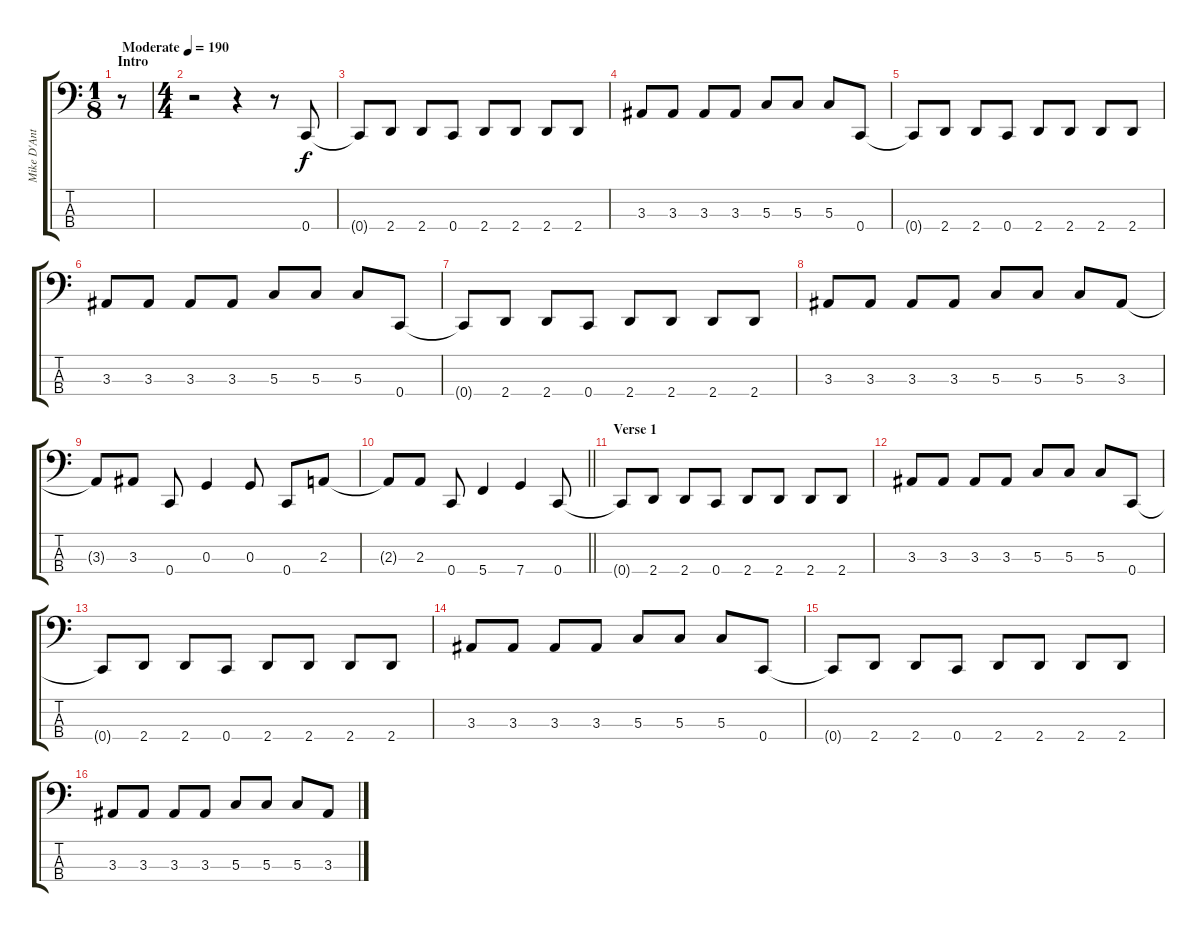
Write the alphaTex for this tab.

\track ("Mike D'Antonio" "Mike D'Ant") {instrument electricbasspick}
\staff {score tabs}
\tuning (F2 C2 G1 C1) {hide}
\ts (1 8)
\section ("" "Intro")
\tempo (190 "Moderate")
\clef f4
\ks c
r.8{dy f instrument electricbasspick} |
\ts (4 4)
r.2 r.4 r.8 0.4.8 |
0.4{t}.8 2.4.8 2.4.8 0.4.8 2.4.8 2.4.8 2.4.8 2.4.8 |
3.3.8 3.3.8 3.3.8 3.3.8 5.3.8 5.3.8 5.3.8 0.4.8 |
0.4{t}.8 2.4.8 2.4.8 0.4.8 2.4.8 2.4.8 2.4.8 2.4.8 |
3.3.8 3.3.8 3.3.8 3.3.8 5.3.8 5.3.8 5.3.8 0.4.8 |
0.4{t}.8 2.4.8 2.4.8 0.4.8 2.4.8 2.4.8 2.4.8 2.4.8 |
3.3.8 3.3.8 3.3.8 3.3.8 5.3.8 5.3.8 5.3.8 3.3.8 |
3.3{t}.8 3.3.8 0.4.8 0.3.4 0.3.8 0.4.8 2.3.8 |
\barLineRight lightlight
2.3{t}.8 2.3.8 0.4.8 5.4.4 7.4.4 0.4.8 |
\section ("" "Verse 1")
0.4{t}.8 2.4.8 2.4.8 0.4.8 2.4.8 2.4.8 2.4.8 2.4.8 |
3.3.8 3.3.8 3.3.8 3.3.8 5.3.8 5.3.8 5.3.8 0.4.8 |
0.4{t}.8 2.4.8 2.4.8 0.4.8 2.4.8 2.4.8 2.4.8 2.4.8 |
3.3.8 3.3.8 3.3.8 3.3.8 5.3.8 5.3.8 5.3.8 0.4.8 |
0.4{t}.8 2.4.8 2.4.8 0.4.8 2.4.8 2.4.8 2.4.8 2.4.8 |
3.3.8 3.3.8 3.3.8 3.3.8 5.3.8 5.3.8 5.3.8 3.3.8
